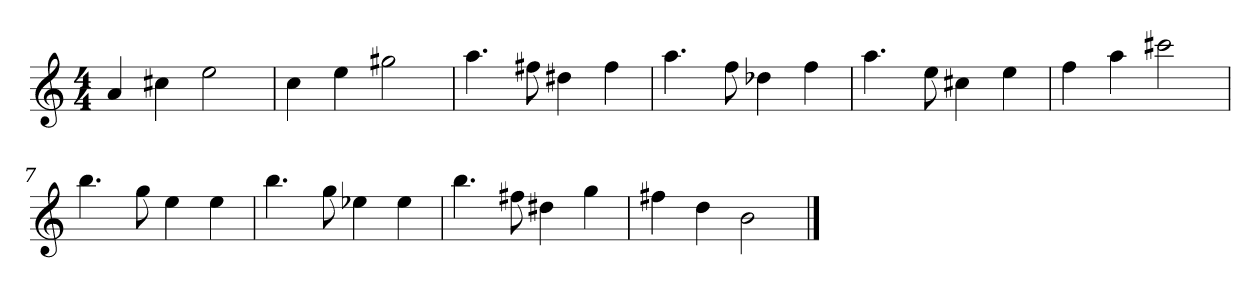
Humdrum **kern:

**kern
*part1
*staff1
*clefG2
*k[]
*M4/4
=1
4a/
4cc#X\
2ee\
=2
4cc\
4ee\
2gg#X\
=3
4.aa\
8ff#X\
4dd#X\
4ff#\
=4
4.aa\
8ff\
4dd-X\
4ff\
=5
4.aa\
8ee\
4cc#X\
4ee\
=6
4ff\
4aa\
2ccc#X\
=7
4.bb\
8gg\
4ee\
4ee\
=8
4.bb\
8gg\
4ee-X\
4ee-\
=9
4.bb\
8ff#X\
4dd#X\
4gg\
=10
4ff#X\
4dd\
2b\
==
*-
